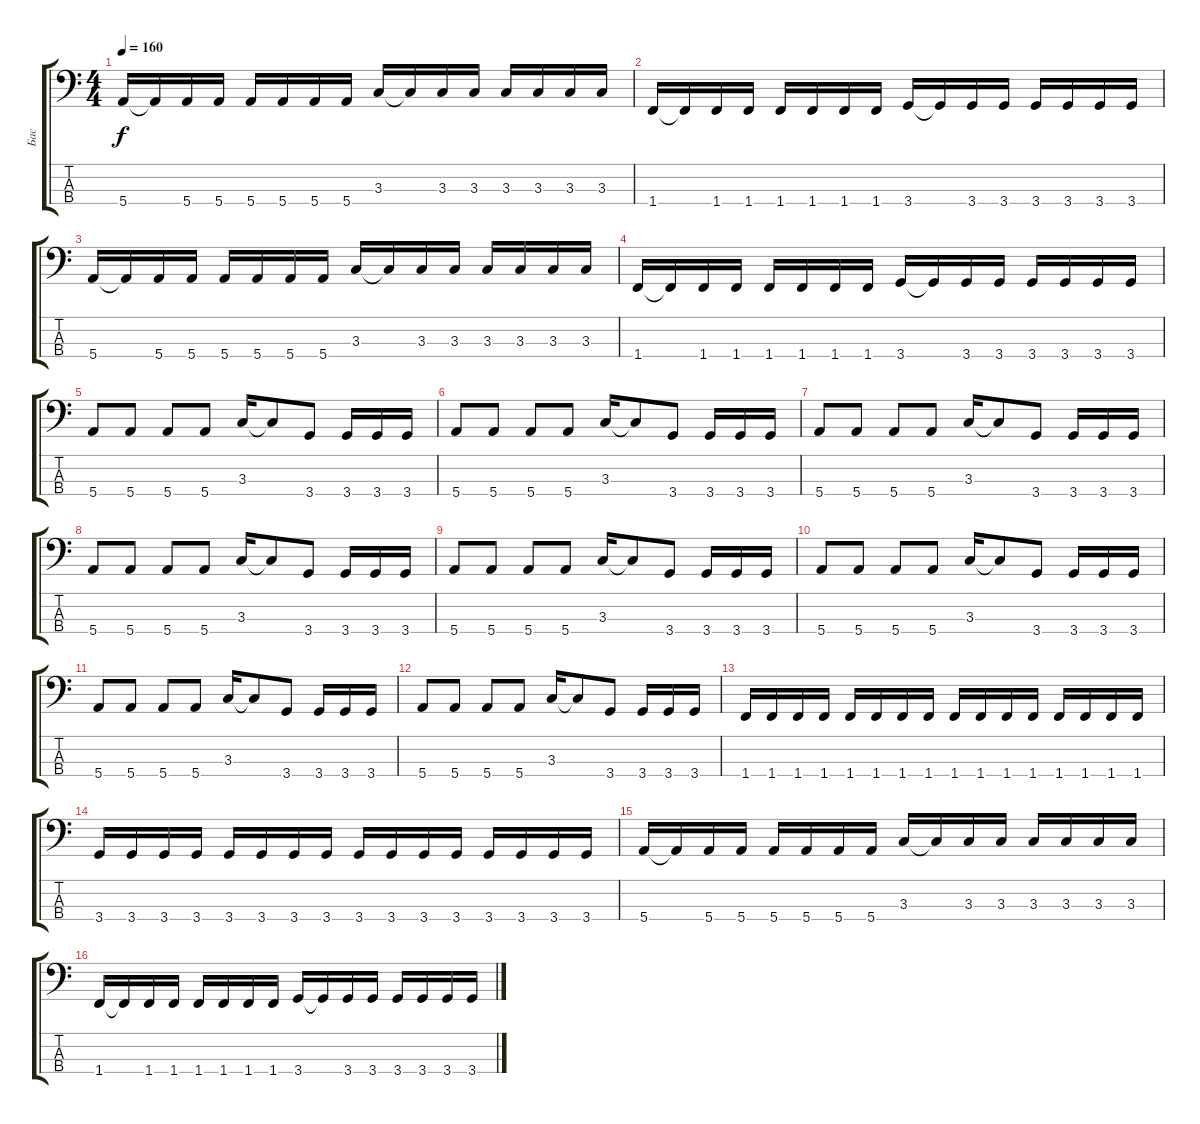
\track ("Бас" "Бас") {instrument acousticguitarsteel}
\staff {score tabs}
\tuning (G2 D2 A1 E1) {hide}
\ts (4 4)
\tempo 160
\clef f4
\ks c
5.4.16{dy f} 5.4{t}.16 5.4.16 5.4.16 5.4.16 5.4.16 5.4.16 5.4.16 3.3.16 3.3{t}.16 3.3.16 3.3.16 3.3.16 3.3.16 3.3.16 3.3.16 |
1.4.16 1.4{t}.16 1.4.16 1.4.16 1.4.16 1.4.16 1.4.16 1.4.16 3.4.16 3.4{t}.16 3.4.16 3.4.16 3.4.16 3.4.16 3.4.16 3.4.16 |
5.4.16 5.4{t}.16 5.4.16 5.4.16 5.4.16 5.4.16 5.4.16 5.4.16 3.3.16 3.3{t}.16 3.3.16 3.3.16 3.3.16 3.3.16 3.3.16 3.3.16 |
1.4.16 1.4{t}.16 1.4.16 1.4.16 1.4.16 1.4.16 1.4.16 1.4.16 3.4.16 3.4{t}.16 3.4.16 3.4.16 3.4.16 3.4.16 3.4.16 3.4.16 |
5.4.8 5.4.8 5.4.8 5.4.8 3.3.16 3.3{t}.8 3.4.8 3.4.16 3.4.16 3.4.16 |
5.4.8 5.4.8 5.4.8 5.4.8 3.3.16 3.3{t}.8 3.4.8 3.4.16 3.4.16 3.4.16 |
5.4.8 5.4.8 5.4.8 5.4.8 3.3.16 3.3{t}.8 3.4.8 3.4.16 3.4.16 3.4.16 |
5.4.8 5.4.8 5.4.8 5.4.8 3.3.16 3.3{t}.8 3.4.8 3.4.16 3.4.16 3.4.16 |
5.4.8 5.4.8 5.4.8 5.4.8 3.3.16 3.3{t}.8 3.4.8 3.4.16 3.4.16 3.4.16 |
5.4.8 5.4.8 5.4.8 5.4.8 3.3.16 3.3{t}.8 3.4.8 3.4.16 3.4.16 3.4.16 |
5.4.8 5.4.8 5.4.8 5.4.8 3.3.16 3.3{t}.8 3.4.8 3.4.16 3.4.16 3.4.16 |
5.4.8 5.4.8 5.4.8 5.4.8 3.3.16 3.3{t}.8 3.4.8 3.4.16 3.4.16 3.4.16 |
1.4.16 1.4.16 1.4.16 1.4.16 1.4.16 1.4.16 1.4.16 1.4.16 1.4.16 1.4.16 1.4.16 1.4.16 1.4.16 1.4.16 1.4.16 1.4.16 |
3.4.16 3.4.16 3.4.16 3.4.16 3.4.16 3.4.16 3.4.16 3.4.16 3.4.16 3.4.16 3.4.16 3.4.16 3.4.16 3.4.16 3.4.16 3.4.16 |
5.4.16 5.4{t}.16 5.4.16 5.4.16 5.4.16 5.4.16 5.4.16 5.4.16 3.3.16 3.3{t}.16 3.3.16 3.3.16 3.3.16 3.3.16 3.3.16 3.3.16 |
1.4.16 1.4{t}.16 1.4.16 1.4.16 1.4.16 1.4.16 1.4.16 1.4.16 3.4.16 3.4{t}.16 3.4.16 3.4.16 3.4.16 3.4.16 3.4.16 3.4.16
